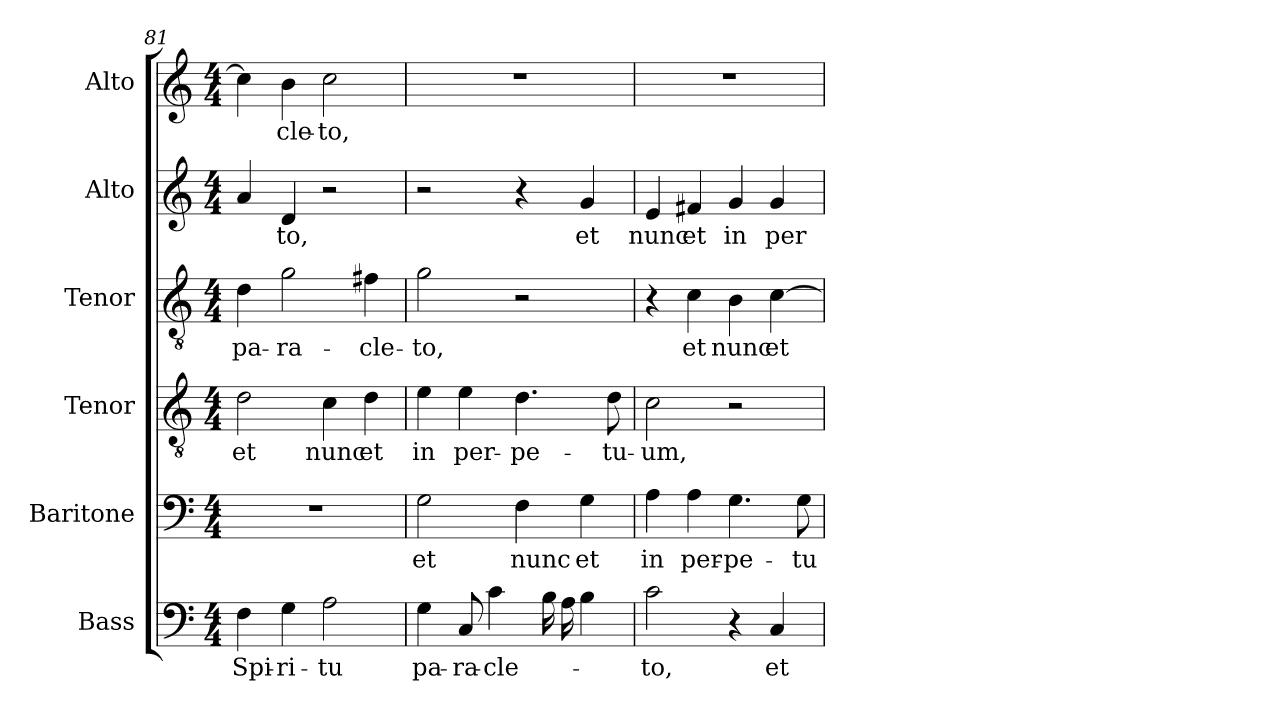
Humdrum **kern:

**kern	**text	**kern	**text	**kern	**text	**kern	**text	**kern	**text	**kern	**text
*part6	*part6	*part5	*part5	*part4	*part4	*part3	*part3	*part2	*part2	*part1	*part1
*staff6	*staff6	*staff5	*staff5	*staff4	*staff4	*staff3	*staff3	*staff2	*staff2	*staff1	*staff1
*I"Bass	*	*I"Baritone	*	*I"Tenor	*	*I"Tenor	*	*I"Alto	*	*I"Alto	*
*I'B.	*	*I'Bar.	*	*I'T.	*	*I'T.	*	*I'A.	*	*	*
*clefF4	*	*clefF4	*	*clefGv2	*	*clefGv2	*	*clefG2	*	*clefG2	*
*	*	*	*	*ITrd7c12	*	*ITrd7c12	*	*	*	*	*
*k[]	*	*k[]	*	*k[]	*	*k[]	*	*k[]	*	*k[]	*
*C:	*	*C:	*	*C:	*	*C:	*	*C:	*	*C:	*
*M4/4	*	*M4/4	*	*M4/4	*	*M4/4	*	*M4/4	*	*M4/4	*
=81	=81	=81	=81	=81	=81	=81	=81	=81	=81	=81	=81
!	!LO:LY:b:color=#000000	!	!	!	!	!	!	!	!	!	!
!	!	!	!	!	!LO:LY:b:color=#000000	!	!	!	!	!	!
!	!	!	!	!	!	!	!LO:LY:b:color=#000000	!	!	!	!
4Fi\	Spi-	1r	.	2Di\	et	4Di\	pa-	4ai/	.	4cci\]	.
!	!LO:LY:b:color=#000000	!	!	!	!	!	!	!	!	!	!
!	!	!	!	!	!	!	!LO:LY:b:color=#000000	!	!	!	!
!	!	!	!	!	!	!	!	!	!LO:LY:b:color=#000000	!	!
!	!	!	!	!	!	!	!	!	!	!	!LO:LY:b:color=#000000
4Gi\	-ri-	.	.	.	.	2Gi\	-ra-	4di/	-to,	4bi\	-cle-
!	!LO:LY:b:color=#000000	!	!	!	!	!	!	!	!	!	!
!	!	!	!	!	!LO:LY:b:color=#000000	!	!	!	!	!	!
!	!	!	!	!	!	!	!	!	!	!	!LO:LY:b:color=#000000
2Ai\	-tu	.	.	4Ci\	nunc	.	.	2r	.	2cci\	-to,
!	!	!	!	!	!LO:LY:b:color=#000000	!	!	!	!	!	!
!	!	!	!	!	!	!	!LO:LY:b:color=#000000	!	!	!	!
.	.	.	.	4Di\	et	4F#Xi\	-cle-	.	.	.	.
!!LO:PB:g=z
=82	=82	=82	=82	=82	=82	=82	=82	=82	=82	=82	=82
!	!LO:LY:b:color=#000000	!	!	!	!	!	!	!	!	!	!
!	!	!	!LO:LY:b:color=#000000	!	!	!	!	!	!	!	!
!	!	!	!	!	!LO:LY:b:color=#000000	!	!	!	!	!	!
!	!	!	!	!	!	!	!LO:LY:b:color=#000000	!	!	!	!
4Gi\	pa-	2Gi\	et	4Ei\	in	2Gi\	-to,	2r	.	1r	.
!	!LO:LY:b:color=#000000	!	!	!	!	!	!	!	!	!	!
!	!	!	!	!	!LO:LY:b:color=#000000	!	!	!	!	!	!
8Ci/	-ra-	.	.	4Ei\	per-	.	.	.	.	.	.
!	!LO:LY:b:color=#000000	!	!	!	!	!	!	!	!	!	!
4ci\	-cle-	.	.	.	.	.	.	.	.	.	.
!	!	!	!LO:LY:b:color=#000000	!	!	!	!	!	!	!	!
!	!	!	!	!	!LO:LY:b:color=#000000	!	!	!	!	!	!
.	.	4Fi\	nunc	4.Di\	-pe-	2r	.	4r	.	.	.
16Bi\	.	.	.	.	.	.	.	.	.	.	.
16Ai\	.	.	.	.	.	.	.	.	.	.	.
!	!	!	!LO:LY:b:color=#000000	!	!	!	!	!	!	!	!
!	!	!	!	!	!	!	!	!	!LO:LY:b:color=#000000	!	!
4Bi\	.	4Gi\	et	.	.	.	.	4gi/	et	.	.
!	!	!	!	!	!LO:LY:b:color=#000000	!	!	!	!	!	!
.	.	.	.	8Di\	-tu-	.	.	.	.	.	.
=83	=83	=83	=83	=83	=83	=83	=83	=83	=83	=83	=83
!	!LO:LY:b:color=#000000	!	!	!	!	!	!	!	!	!	!
!	!	!	!LO:LY:b:color=#000000	!	!	!	!	!	!	!	!
!	!	!	!	!	!LO:LY:b:color=#000000	!	!	!	!	!	!
!	!	!	!	!	!	!	!	!	!LO:LY:b:color=#000000	!	!
2ci\	-to,	4Ai\	in	2Ci\	-um,	4r	.	4ei/	nunc	1r	.
!	!	!	!LO:LY:b:color=#000000	!	!	!	!	!	!	!	!
!	!	!	!	!	!	!	!LO:LY:b:color=#000000	!	!	!	!
!	!	!	!	!	!	!	!	!	!LO:LY:b:color=#000000	!	!
.	.	4Ai\	per-	.	.	4Ci\	et	4f#Xi/	et	.	.
!	!	!	!LO:LY:b:color=#000000	!	!	!	!	!	!	!	!
!	!	!	!	!	!	!	!LO:LY:b:color=#000000	!	!	!	!
!	!	!	!	!	!	!	!	!	!LO:LY:b:color=#000000	!	!
4r	.	4.Gi\	-pe-	2r	.	4BBi\	nunc	4gi/	in	.	.
!	!LO:LY:b:color=#000000	!	!	!	!	!	!	!	!	!	!
!	!	!	!	!	!	!	!LO:LY:b:color=#000000	!	!	!	!
!	!	!	!	!	!	!	!	!	!LO:LY:b:color=#000000	!	!
4Ci/	et	.	.	.	.	[4Ci\	et	4gi/	per-	.	.
!	!	!	!LO:LY:b:color=#000000	!	!	!	!	!	!	!	!
.	.	8Gi\	-tu-	.	.	.	.	.	.	.	.
=	=	=	=	=	=	=	=	=	=	=	=
*-	*-	*-	*-	*-	*-	*-	*-	*-	*-	*-	*-
